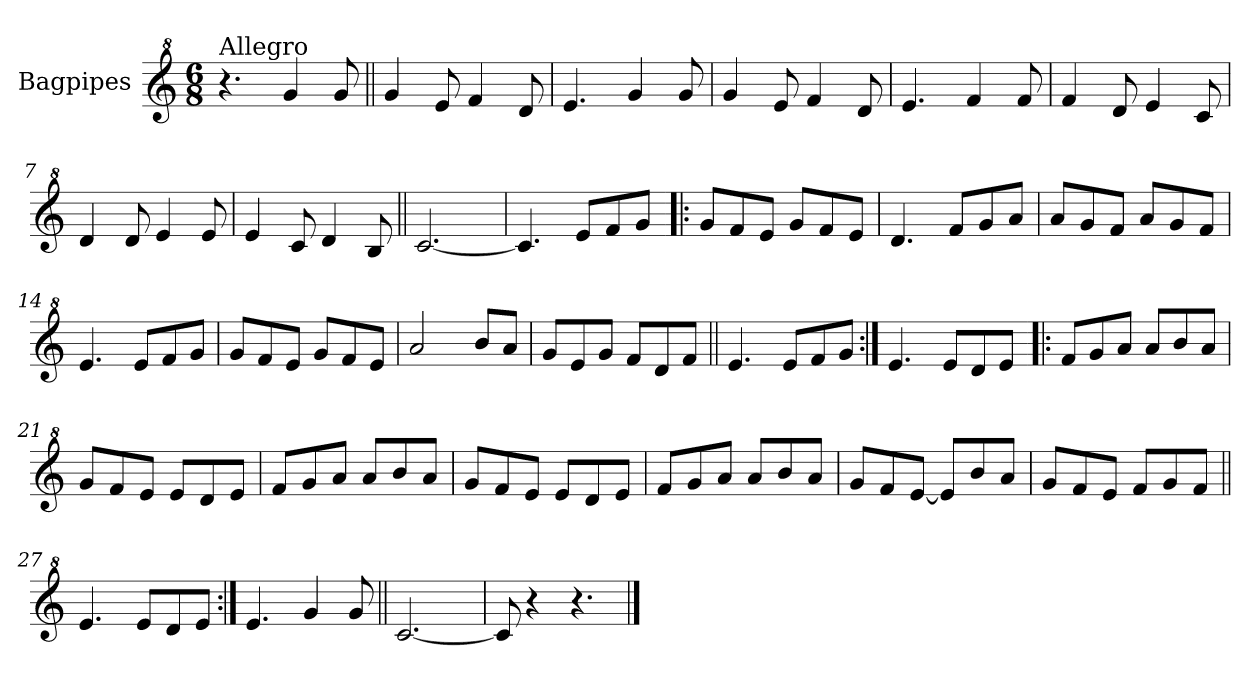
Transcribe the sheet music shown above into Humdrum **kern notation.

**kern
*part1
*staff1
*I"Bagpipes
*I'Bag
*clefG^2
*k[]
*C:
*M6/8
=1
!LO:TX:a:t=Allegro
4.r
4gg/
8gg/
=2||
4gg/
8ee/
4ff/
8dd/
=3
4.ee/
4gg/
8gg/
=4
4gg/
8ee/
4ff/
8dd/
=5
4.ee/
4ff/
8ff/
=6
4ff/
8dd/
4ee/
8cc/
=7
4dd/
8dd/
4ee/
8ee/
=8
4ee/
8cc/
4dd/
8b/
!!LO:LB:g=z
=9||
[2.cc/
=10
4.cc/]
8ee/L
8ff/
8gg/J
=11!|:
8gg/L
8ff/
8ee/J
8gg/L
8ff/
8ee/J
=12
4.dd/
8ff/L
8gg/
8aa/J
=13
8aa/L
8gg/
8ff/J
8aa/L
8gg/
8ff/J
=14
4.ee/
8ee/L
8ff/
8gg/J
=15
8gg/L
8ff/
8ee/J
8gg/L
8ff/
8ee/J
=16
2aa/
8bb/L
8aa/J
!!LO:LB:g=z
=17
8gg/L
8ee/
8gg/J
8ff/L
8dd/
8ff/J
=18||
4.ee/
8ee/L
8ff/
8gg/J
=19:|!
4.ee/
8ee/L
8dd/
8ee/J
=20!|:
8ff/L
8gg/
8aa/J
8aa/L
8bb/
8aa/J
=21
8gg/L
8ff/
8ee/J
8ee/L
8dd/
8ee/J
=22
8ff/L
8gg/
8aa/J
8aa/L
8bb/
8aa/J
!!LO:LB:g=z
=23
8gg/L
8ff/
8ee/J
8ee/L
8dd/
8ee/J
=24
8ff/L
8gg/
8aa/J
8aa/L
8bb/
8aa/J
=25
8gg/L
8ff/
[8ee/J
8ee/L]
8bb/
8aa/J
=26
8gg/L
8ff/
8ee/J
8ff/L
8gg/
8ff/J
=27||
4.ee/
8ee/L
8dd/
8ee/J
=28:|!
4.ee/
4gg/
8gg/
=29||
[2.cc/
!!LO:LB:g=z
=30
8cc/]
4r
4.r
==
*-
